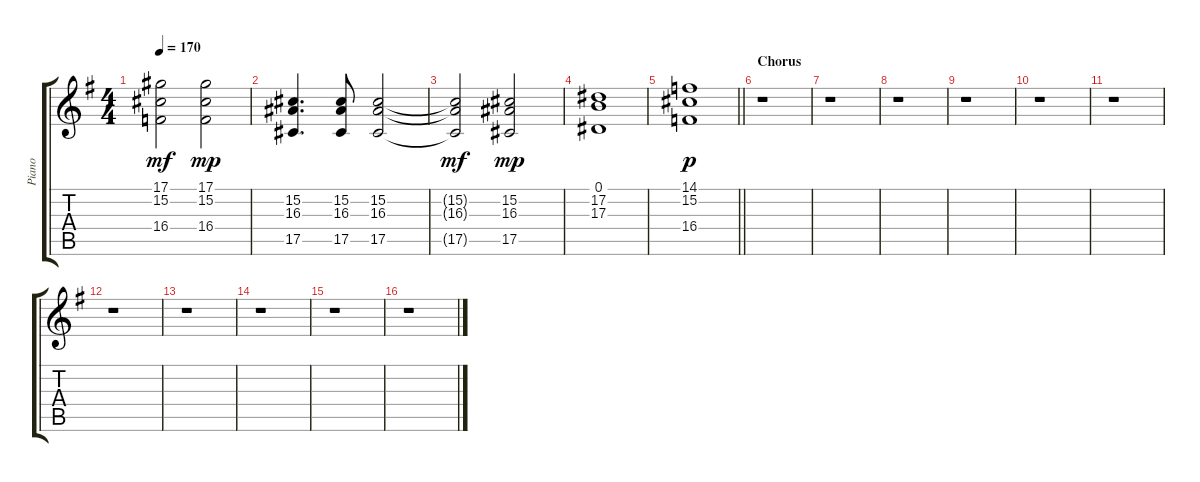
\track ("Piano" "Piano") {instrument acousticgrandpiano}
\staff {score tabs}
\tuning (Eb4 Bb3 Gb3 Db3 Ab2 Eb2) {hide}
\ts (4 4)
\tempo 170
\clef g2
\ks g
(17.1{t} 15.2{t} 16.4{t}).2{dy mf} (17.1 15.2 16.4).2{dy mp} |
(15.2 16.3 17.5).4{d} (15.2 16.3 17.5).8 (15.2 16.3 17.5).2 |
(15.2{t} 16.3{t} 17.5{t}).2{dy mf} (15.2 16.3 17.5).2{dy mp} |
(0.1 17.2 17.3).1 |
\barLineRight lightlight
(14.1 15.2 16.4).1{dy p} |
\section ("" "Chorus")
r.1 |
r.1 |
r.1 |
r.1 |
r.1 |
r.1 |
r.1 |
r.1 |
r.1 |
r.1 |
r.1
